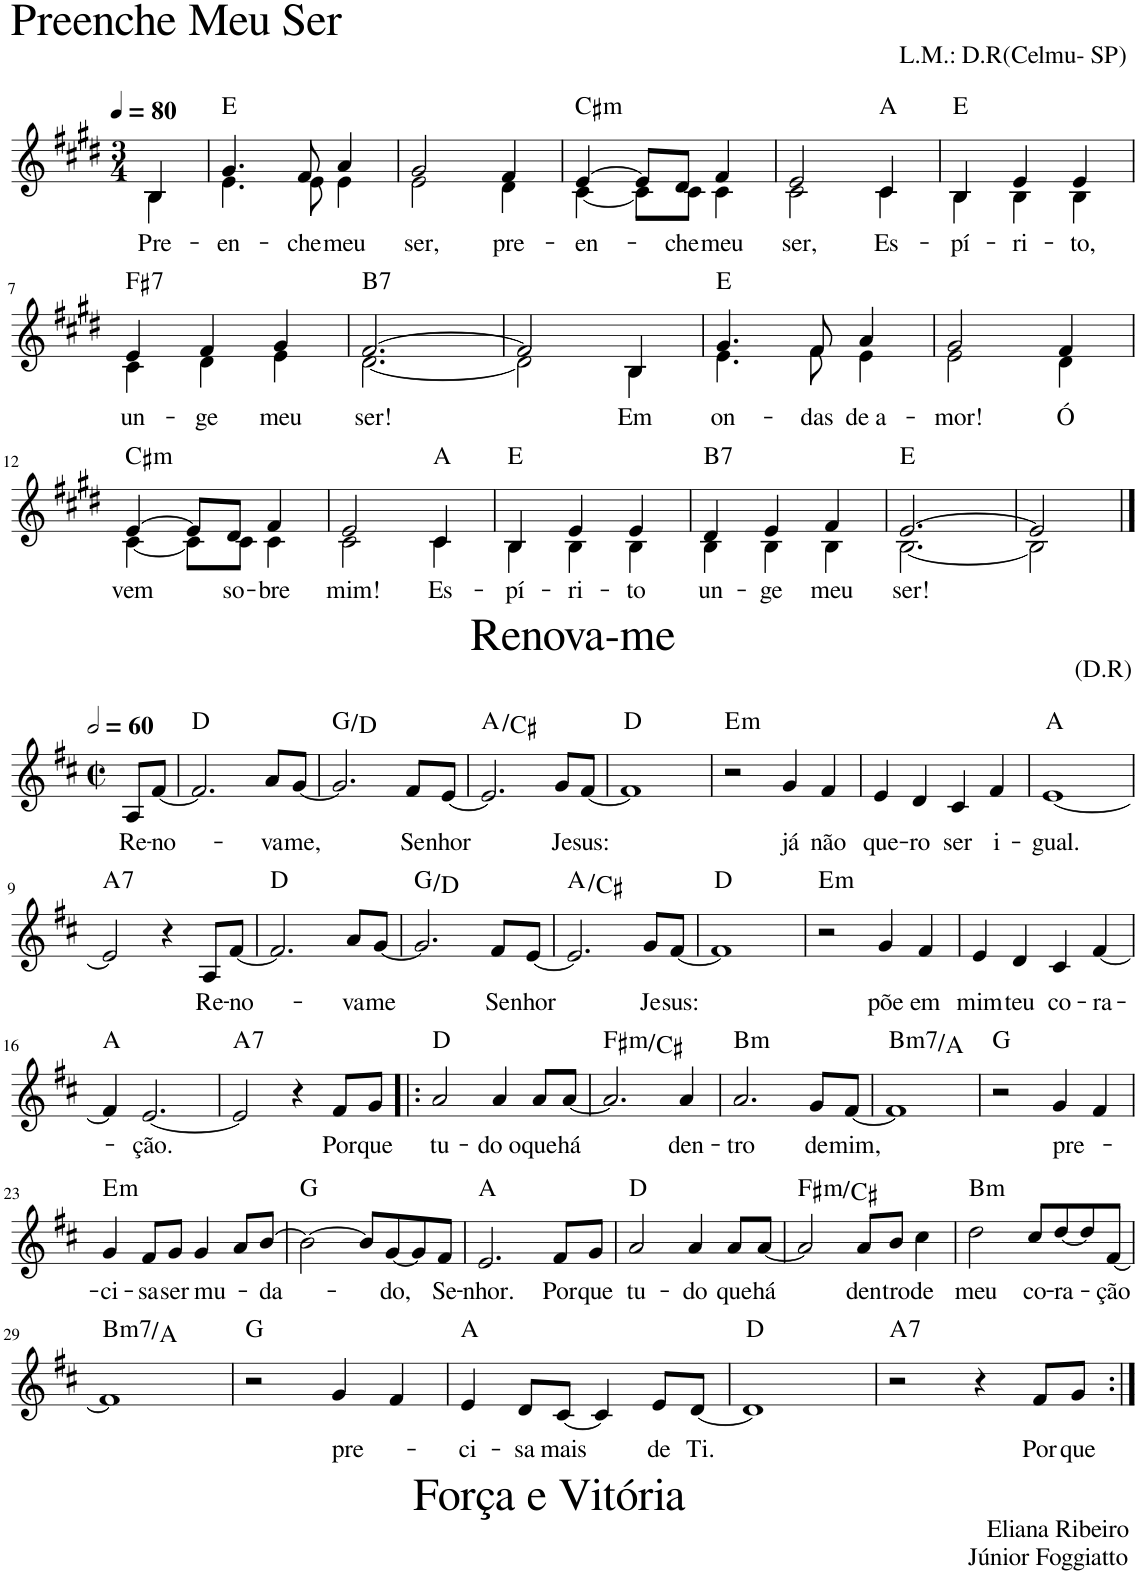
**kern	**text	**text	**harte
*part1	*part1	*part1	*part1
*staff1	*staff1	*staff1	*
*I"Voz	*	*	*
*I'Vo.	*	*	*
!!LO:PB:g=z
*clefG2	*	*	*
*k[f#c#g#d#]	*	*	*
*M3/4	*	*	*
*MM80	*	*	*
=1	=1	=1	=1
!LO:TX:a:t=Preenche Meu Ser	!	!	!
!LO:TX:a:t=L.M.&colon; D.R(Celmu- SP)	!	!	!
!	!	!LO:LY:b	!
*^	*	*	*
4B/	4B\	.	Pre-	.
=2	=2	=2	=2	=2
!	!	!	!LO:LY:b	!
4.g#/	4.e\	.	-en-	E:maj
!	!	!	!LO:LY:b	!
8f#/	8e\	.	-che	.
!	!	!	!LO:LY:b	!
4a/	4e\	.	meu	.
=3	=3	=3	=3	=3
!	!	!	!LO:LY:b	!
2g#/	2e\	.	ser,	.
!	!	!	!LO:LY:b	!
4f#/	4d#\	.	pre-	.
=4	=4	=4	=4	=4
!	!	!	!LO:LY:b	!LO:H:kt=m
[4e/	[4c#\	.	-en-	C#:min
8e/L]	8c#\L]	.	.	.
!	!	!	!LO:LY:b	!
8d#/J	8c#\J	.	-che	.
!	!	!	!LO:LY:b	!
4f#/	4c#\	.	meu	.
=5	=5	=5	=5	=5
!	!	!	!LO:LY:b	!
2e/	2c#\	.	ser,	.
!	!	!	!LO:LY:b	!
4c#/	4c#\	.	Es-	A:maj
=6	=6	=6	=6	=6
!	!	!	!LO:LY:b	!
4B/	4B\	.	-pí-	E:maj
!	!	!	!LO:LY:b	!
4e/	4B\	.	-ri-	.
!	!	!	!LO:LY:b	!
4e/	4B\	.	-to,	.
!!LO:LB:g=z	!!
=7	=7	=7	=7	=7
!	!	!	!LO:LY:b	!LO:H:kt=7
4e/	4c#\	.	un-	F#:7
!	!	!	!LO:LY:b	!
4f#/	4d#\	.	-ge	.
!	!	!	!LO:LY:b	!
4g#/	4e\	.	meu	.
=8	=8	=8	=8	=8
!	!	!	!LO:LY:b	!LO:H:kt=7
[2.f#/	[2.d#\	.	ser!	B:7
=9	=9	=9	=9	=9
2f#/]	2d#\]	.	.	.
!	!	!	!LO:LY:b	!
4B/	4B\	.	Em	.
=10	=10	=10	=10	=10
!	!	!	!LO:LY:b	!
4.g#/	4.e\	.	on-	E:maj
!	!	!	!LO:LY:b	!
8f#/	8f#\	.	-das	.
!	!	!	!LO:LY:b	!
4a/	4e\	.	de a-	.
=11	=11	=11	=11	=11
!	!	!	!LO:LY:b	!
2g#/	2e\	.	-mor!	.
!	!	!	!LO:LY:b	!
4f#/	4d#\	.	Ó	.
!!LO:LB:g=z	!!
=12	=12	=12	=12	=12
!	!	!	!LO:LY:b	!LO:H:kt=m
[4e/	[4c#\	.	vem	C#:min
8e/L]	8c#\L]	.	.	.
!	!	!	!LO:LY:b	!
8d#/J	8c#\J	.	so-	.
!	!	!	!LO:LY:b	!
4f#/	4c#\	.	-bre	.
=13	=13	=13	=13	=13
!	!	!	!LO:LY:b	!
2e/	2c#\	.	mim!	.
!	!	!	!LO:LY:b	!
4c#/	4c#\	.	Es-	A:maj
=14	=14	=14	=14	=14
!	!	!	!LO:LY:b	!
4B/	4B\	.	-pí-	E:maj
!	!	!	!LO:LY:b	!
4e/	4B\	.	-ri-	.
!	!	!	!LO:LY:b	!
4e/	4B\	.	-to	.
=15	=15	=15	=15	=15
!	!	!	!LO:LY:b	!LO:H:kt=7
4d#/	4B\	.	un-	B:7
!	!	!	!LO:LY:b	!
4e/	4B\	.	-ge	.
!	!	!	!LO:LY:b	!
4f#/	4B\	.	meu	.
=16	=16	=16	=16	=16
!	!	!	!LO:LY:b	!
[2.e/	[2.B\	.	ser!	E:maj
=17	=17	=17	=17	=17
2e/]	2B\]	.	.	.
*v	*v	*	*	*
!!LO:LB:g=z
==1	==1	==1	==1
*k[f#c#]	*	*	*
*M2/2	*	*	*
*met(c|)	*	*	*
*MM120	*	*	*
*^	*	*	*
!LO:TX:a:t=Renova-me	!	!	!	!
!LO:TX:a:t=(D.R)	!	!	!	!
!	!	!LO:LY:b	!	!
*v	*v	*	*	*
8A/L	Re-	.	.
!	!LO:LY:b	!	!
[8f#/J	-no-	.	.
=2	=2	=2	=2
2.f#/]	.	.	D:maj
!	!LO:LY:b	!	!
8a/L	-va-	.	.
!	!LO:LY:b	!	!
[8g/J	-me,	.	.
=3	=3	=3	=3
2.g/]	.	.	G:maj/5
!	!LO:LY:b	!	!
8f#/L	Se-	.	.
!	!LO:LY:b	!	!
[8e/J	-nhor	.	.
=4	=4	=4	=4
2.e/]	.	.	A:maj/3
!	!LO:LY:b	!	!
8g/L	Je-	.	.
!	!LO:LY:b	!	!
[8f#/J	-sus:	.	.
=5	=5	=5	=5
1f#]	.	.	D:maj
=6	=6	=6	=6
!	!	!	!LO:H:kt=m
2r	.	.	E:min
!	!LO:LY:b	!	!
4g/	já	.	.
!	!LO:LY:b	!	!
4f#/	não	.	.
=7	=7	=7	=7
!	!LO:LY:b	!	!
4e/	que-	.	.
!	!LO:LY:b	!	!
4d/	-ro	.	.
!	!LO:LY:b	!	!
4c#/	ser	.	.
!	!LO:LY:b	!	!
4f#/	i-	.	.
=8	=8	=8	=8
!	!LO:LY:b	!	!
[1e	-gual.	.	A:maj
!!LO:LB:g=z
=9	=9	=9	=9
!	!	!	!LO:H:kt=7
2e/]	.	.	A:7
4r	.	.	.
!	!LO:LY:b	!	!
8A/L	Re-	.	.
!	!LO:LY:b	!	!
[8f#/J	-no-	.	.
=10	=10	=10	=10
2.f#/]	.	.	D:maj
!	!LO:LY:b	!	!
8a/L	-va-	.	.
!	!LO:LY:b	!	!
[8g/J	-me	.	.
=11	=11	=11	=11
2.g/]	.	.	G:maj/5
!	!LO:LY:b	!	!
8f#/L	Se-	.	.
!	!LO:LY:b	!	!
[8e/J	-nhor	.	.
=12	=12	=12	=12
2.e/]	.	.	A:maj/3
!	!LO:LY:b	!	!
8g/L	Je-	.	.
!	!LO:LY:b	!	!
[8f#/J	-sus:	.	.
=13	=13	=13	=13
1f#]	.	.	D:maj
=14	=14	=14	=14
!	!	!	!LO:H:kt=m
2r	.	.	E:min
!	!LO:LY:b	!	!
4g/	põe	.	.
!	!LO:LY:b	!	!
4f#/	em	.	.
=15	=15	=15	=15
!	!LO:LY:b	!	!
4e/	mim	.	.
!	!LO:LY:b	!	!
4d/	teu	.	.
!	!LO:LY:b	!	!
4c#/	co-	.	.
!	!LO:LY:b	!	!
[4f#/	-ra-	.	.
!!LO:LB:g=z
=16	=16	=16	=16
4f#/]	.	.	A:maj
!	!LO:LY:b	!	!
[2.e/	-ção.	.	.
=17	=17	=17	=17
!	!	!	!LO:H:kt=7
2e/]	.	.	A:7
4r	.	.	.
!	!LO:LY:b	!	!
8f#/L	Por-	.	.
!	!LO:LY:b	!	!
8g/J	-que	.	.
=18!|:	=18!|:	=18!|:	=18!|:
!	!LO:LY:b	!	!
2a/	tu-	.	D:maj
!	!LO:LY:b	!	!
4a/	-do o	.	.
!	!LO:LY:b	!	!
8a/L	que	.	.
!	!LO:LY:b	!	!
[8a/J	há	.	.
=19	=19	=19	=19
!	!	!	!LO:H:kt=m
2.a/]	.	.	F#:min/5
!	!LO:LY:b	!	!
4a/	den-	.	.
=20	=20	=20	=20
!	!LO:LY:b	!	!LO:H:kt=m
2.a/	-tro	.	B:min
!	!LO:LY:b	!	!
8g/L	de	.	.
!	!LO:LY:b	!	!
[8f#/J	mim,	.	.
=21	=21	=21	=21
!	!	!	!LO:H:kt=m7
1f#]	.	.	B:min7/b7
=22	=22	=22	=22
2r	.	.	G:maj
!	!LO:LY:b	!	!
4g/	pre-	.	.
4f#/	.	.	.
!!LO:LB:g=z
=23	=23	=23	=23
!	!LO:LY:b	!	!LO:H:kt=m
4g/	-ci-	.	E:min
!	!LO:LY:b	!	!
8f#/L	-sa	.	.
!	!LO:LY:b	!	!
8g/J	ser	.	.
!	!LO:LY:b	!	!
4g/	mu-	.	.
8a/L	.	.	.
!	!LO:LY:b	!	!
[8b/J	-da-	.	.
=24	=24	=24	=24
2b\_	.	.	G:maj
8b/L]	.	.	.
!	!LO:LY:b	!	!
[8g/	-do,	.	.
8g/]	.	.	.
!	!LO:LY:b	!	!
8f#/J	Se-	.	.
=25	=25	=25	=25
!	!LO:LY:b	!	!
2.e/	-nhor.	.	A:maj
!	!LO:LY:b	!	!
8f#/L	Por-	.	.
!	!LO:LY:b	!	!
8g/J	-que	.	.
=26	=26	=26	=26
!	!LO:LY:b	!	!
2a/	tu-	.	D:maj
!	!LO:LY:b	!	!
4a/	-do	.	.
!	!LO:LY:b	!	!
8a/L	que	.	.
!	!LO:LY:b	!	!
[8a/J	há	.	.
=27	=27	=27	=27
!	!	!	!LO:H:kt=m
2a/]	.	.	F#:min/5
!	!LO:LY:b	!	!
8a/L	den-	.	.
!	!LO:LY:b	!	!
8b/J	-tro	.	.
!	!LO:LY:b	!	!
4cc#\	de	.	.
=28	=28	=28	=28
!	!LO:LY:b	!	!LO:H:kt=m
2dd\	meu	.	B:min
!	!LO:LY:b	!	!
8cc#/L	co-	.	.
!	!LO:LY:b	!	!
[8dd/	-ra-	.	.
8dd/]	.	.	.
!	!LO:LY:b	!	!
[8f#/J	-ção	.	.
!!LO:LB:g=z
=29	=29	=29	=29
!LO:TX:b:t=Força e Vitória	!	!	!
!LO:TX:b:t=Eliana Ribeiro	!	!	!
!LO:TX:b:t=Júnior Foggiatto	!	!	!LO:H:kt=m7
1f#]	.	.	B:min7/b7
=30	=30	=30	=30
2r	.	.	G:maj
!	!LO:LY:b	!	!
4g/	pre-	.	.
4f#/	.	.	.
=31	=31	=31	=31
!	!LO:LY:b	!	!
4e/	-ci-	.	A:maj
!	!LO:LY:b	!	!
8d/L	-sa	.	.
!	!LO:LY:b	!	!
[8c#/J	mais	.	.
4c#/]	.	.	.
!	!LO:LY:b	!	!
8e/L	de	.	.
!	!LO:LY:b	!	!
[8d/J	Ti.	.	.
=32	=32	=32	=32
1d]	.	.	D:maj
=33	=33	=33	=33
!	!	!	!LO:H:kt=7
2r	.	.	A:7
4r	.	.	.
!	!LO:LY:b	!	!
8f#/L	Por-	.	.
!	!LO:LY:b	!	!
8g/J	-que	.	.
=:|!	=:|!	=:|!	=:|!
*-	*-	*-	*-
